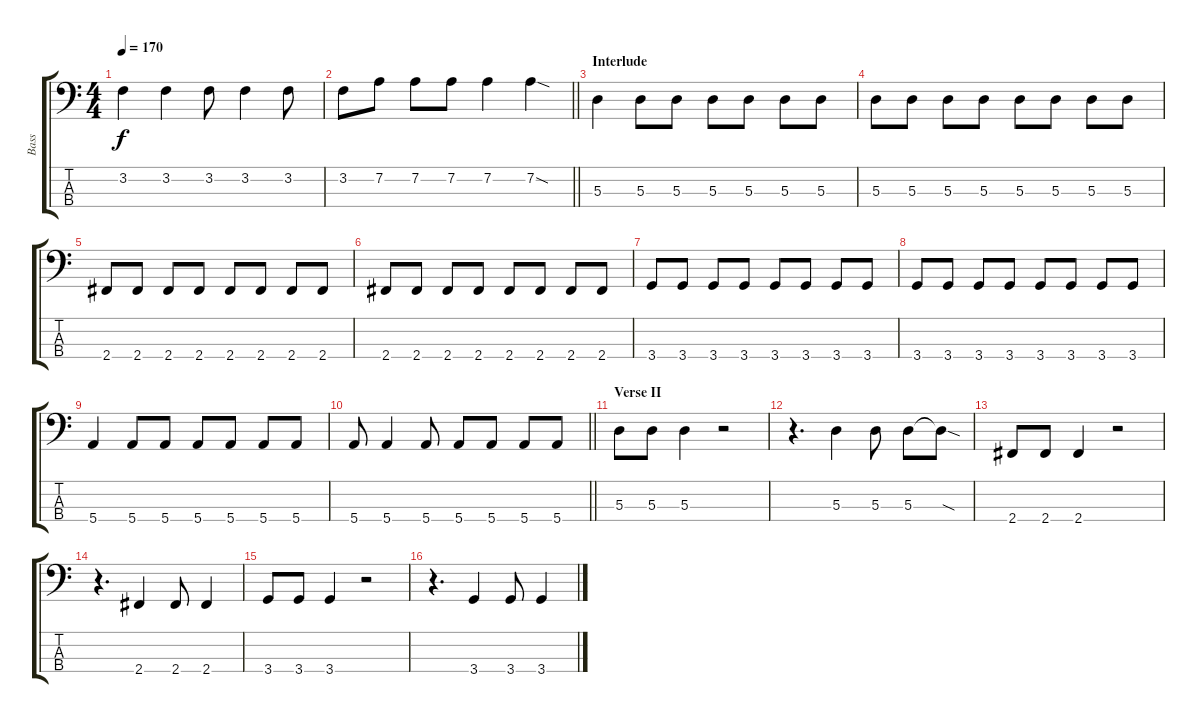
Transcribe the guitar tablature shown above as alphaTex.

\track ("Bass" "Bass") {instrument electricbassfinger}
\staff {score tabs}
\tuning (G2 D2 A1 E1) {hide}
\ts (4 4)
\tempo 170
\clef f4
\ks c
3.2.4{dy f} 3.2.4 3.2.8 3.2.4 3.2.8 |
\barLineRight lightlight
3.2.8 7.2.8 7.2.8 7.2.8 7.2.4 7.2{sod}.4 |
\section ("" "Interlude")
5.3.4 5.3.8 5.3.8 5.3.8 5.3.8 5.3.8 5.3.8 |
5.3.8 5.3.8 5.3.8 5.3.8 5.3.8 5.3.8 5.3.8 5.3.8 |
2.4.8 2.4.8 2.4.8 2.4.8 2.4.8 2.4.8 2.4.8 2.4.8 |
2.4.8 2.4.8 2.4.8 2.4.8 2.4.8 2.4.8 2.4.8 2.4.8 |
3.4.8 3.4.8 3.4.8 3.4.8 3.4.8 3.4.8 3.4.8 3.4.8 |
3.4.8 3.4.8 3.4.8 3.4.8 3.4.8 3.4.8 3.4.8 3.4.8 |
5.4.4 5.4.8 5.4.8 5.4.8 5.4.8 5.4.8 5.4.8 |
\barLineRight lightlight
5.4.8 5.4.4 5.4.8 5.4.8 5.4.8 5.4.8 5.4.8 |
\section ("" "Verse II")
5.3.8 5.3.8 5.3.4 r.2 |
r.4{d} 5.3.4 5.3.8 5.3.8 5.3{sod t}.8 |
2.4.8 2.4.8 2.4.4 r.2 |
r.4{d} 2.4.4 2.4.8 2.4.4 |
3.4.8 3.4.8 3.4.4 r.2 |
r.4{d} 3.4.4 3.4.8 3.4.4
